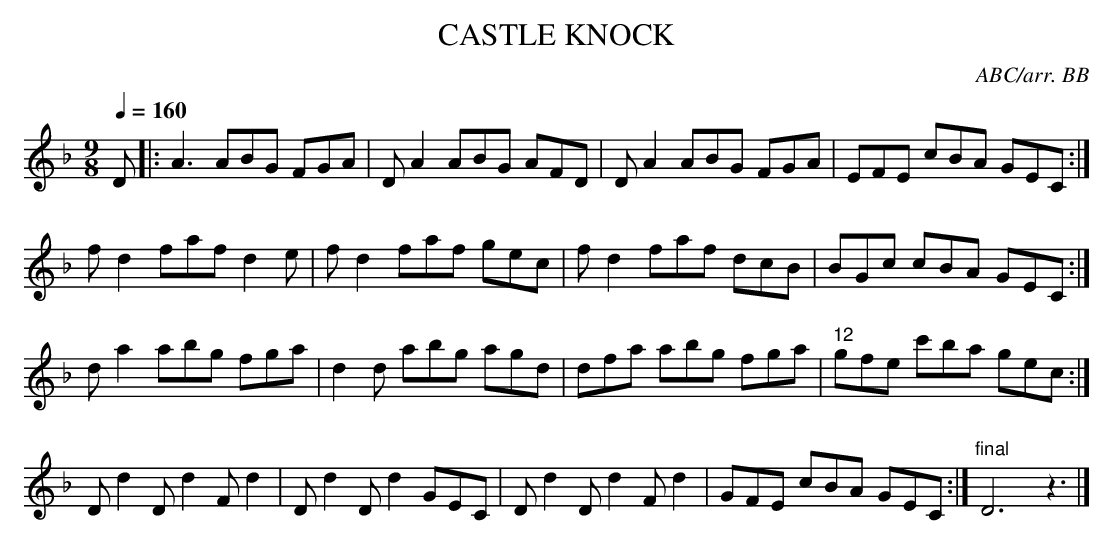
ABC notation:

X:1
T:CASTLE KNOCK % as "Nock"
C:ABC/arr. BB
presents problems.
M:9/8
Q:1/4=160
K:Dm
D|: A3 ABG FGA|DA2 ABG AFD|DA2 ABG FGA|EFE cBA GEC :|
fd2 faf d2e|fd2 faf gec|fd2 faf dcB|BGc cBA GEC :|
da2 abg fga|d2d abg agd|dfa abg fga|"12"gfe c'ba gec :|
Dd2 Dd2 Fd2|Dd2 Dd2 GEC|Dd2 Dd2 Fd2|GFE cBA GEC :|"final"D6z3|]
